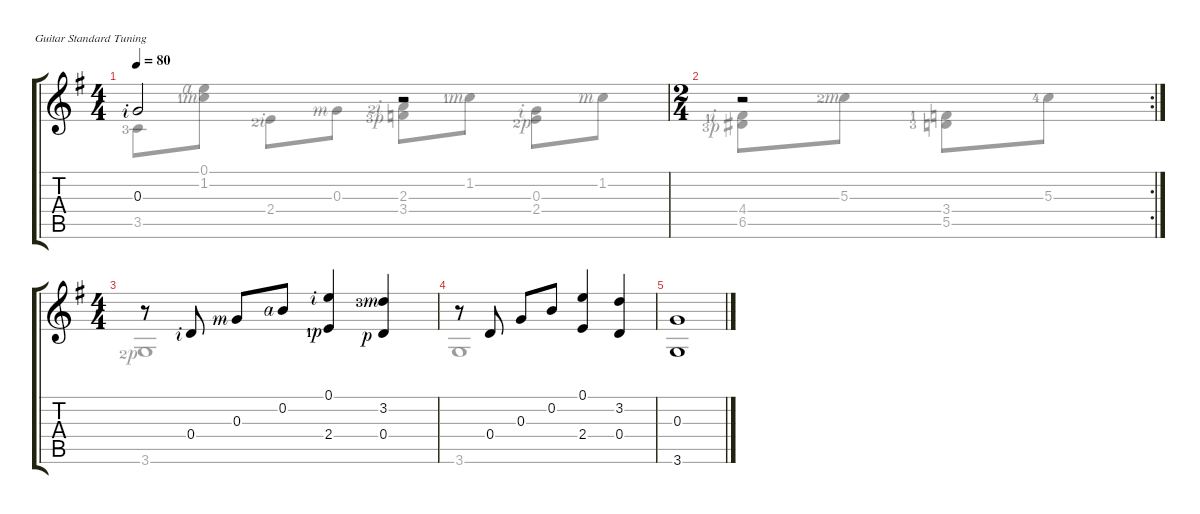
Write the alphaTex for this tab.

\defaultSystemsLayout 4
\hideDynamics
\bracketExtendMode groupsimilarinstruments
\singleTrackTrackNamePolicy hidden
\multiTrackTrackNamePolicy hidden
\firstSystemTrackNameOrientation horizontal
\otherSystemsTrackNameOrientation horizontal
\chordDiagramsInScore
\track ("Steel Guitar" "S-Gt") {instrument acousticguitarsteel}
\staff {score tabs}
\tuning (E4 B3 G3 D3 A2 E2)
\voice
\ts (4 4)
\tempo 80
\clef g2
\ks g
0.3{rf 2}.2{dy mf} r.2 |
\rc 2
\ts (2 4)
r.2 |
\ts (4 4)
r.8 0.4{rf 2}.8 0.3{rf 3}.8 0.2{rf 4}.8 (2.4{lf 2 rf 1} 0.1{rf 2}).4 (0.4{rf 1} 3.2{lf 4 rf 3}).4 |
r.8 0.4.8 0.3.8 0.2.8 (2.4 0.1).4 (0.4 3.2).4 |
(3.6 0.3).1
\voice
\clef g2
\ottava regular
\simile none
\ks g
3.5{lf 4}.8{dy mf} (1.2{lf 2 rf 3} 0.1{rf 4}).8 2.4{lf 3 rf 2}.8 0.3{rf 3}.8 (2.3{lf 3 rf 2} 3.4{lf 4 rf 1}).8 1.2{lf 2 rf 3}.8 (2.4{lf 3 rf 1} 0.3{rf 2}).8 1.2{rf 3}.8 |
(6.5{lf 4 rf 1} 4.4{lf 2 rf 2}).8 5.3{lf 3 rf 3}.8 (5.5{lf 4} 3.4{lf 2}).8 5.3{lf 5}.8 |
3.6{lf 3 rf 1}.1 |
3.6.1 |
